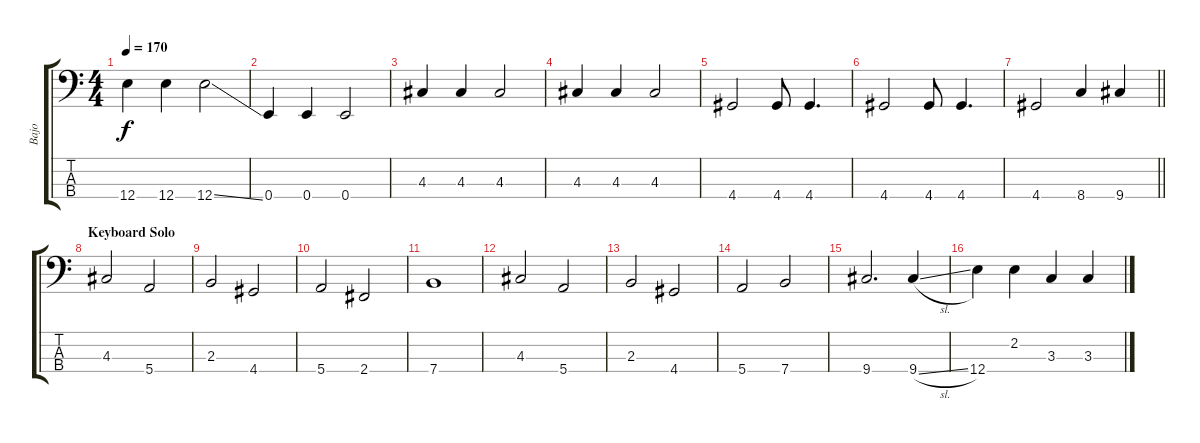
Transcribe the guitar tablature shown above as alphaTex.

\track ("Bajo" "Bajo") {instrument electricbassfinger}
\staff {score tabs}
\tuning (G2 D2 A1 E1) {hide}
\ts (4 4)
\tempo 170
\clef f4
\ks c
12.4.4{dy f} 12.4.4 12.4{ss}.2 |
0.4.4 0.4.4 0.4.2 |
4.3.4 4.3.4 4.3.2 |
4.3.4 4.3.4 4.3.2 |
4.4.2 4.4.8 4.4.4{d} |
4.4.2 4.4.8 4.4.4{d} |
\barLineRight lightlight
4.4.2 8.4.4 9.4.4 |
\section ("" "Keyboard Solo")
4.3.2 5.4.2 |
2.3.2 4.4.2 |
5.4.2 2.4.2 |
7.4.1 |
4.3.2 5.4.2 |
2.3.2 4.4.2 |
5.4.2 7.4.2 |
9.4.2{d} 9.4{sl}.4 |
12.4.4 2.2.4 3.3.4 3.3.4
